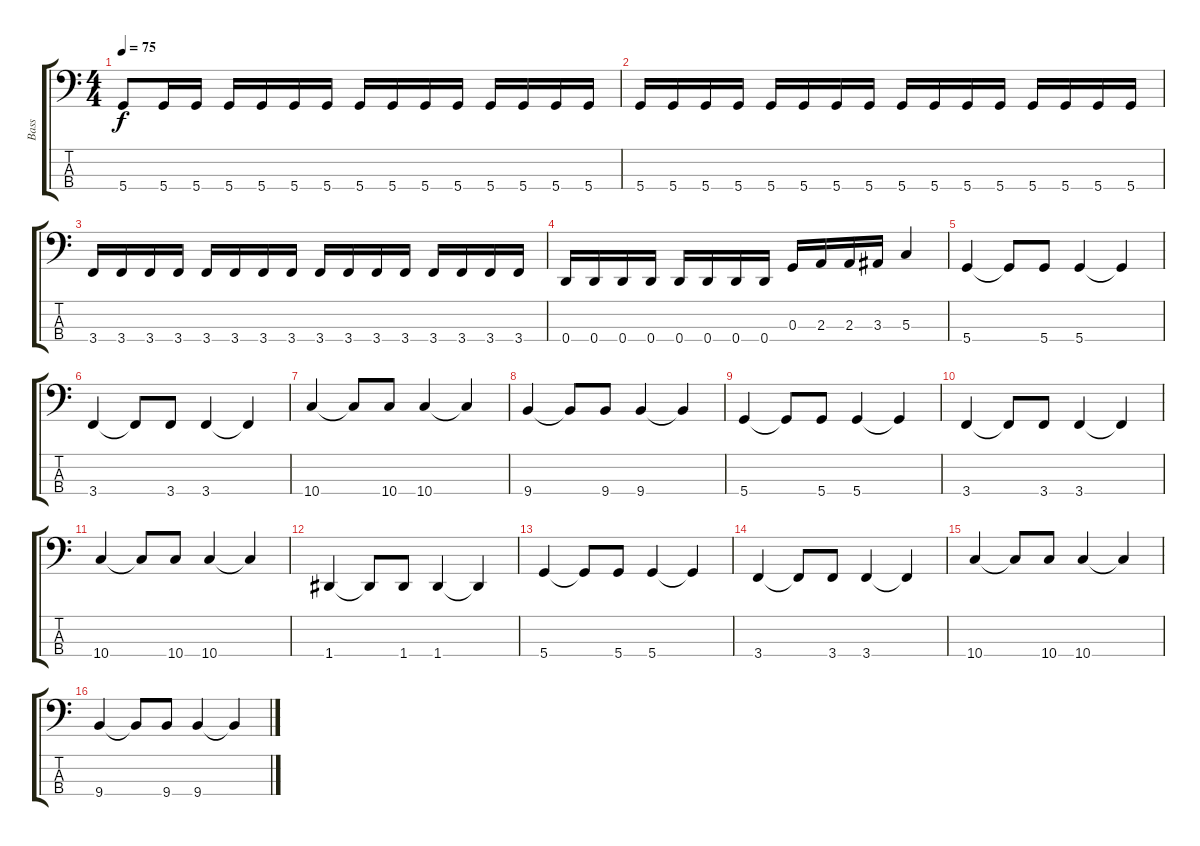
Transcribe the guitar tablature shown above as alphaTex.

\track ("Bass" "Bass") {instrument electricbassfinger}
\staff {score tabs}
\tuning (F2 C2 G1 D1) {hide}
\ts (4 4)
\tempo 75
\clef f4
\ks c
5.4.8{dy f} 5.4.16 5.4.16 5.4.16 5.4.16 5.4.16 5.4.16 5.4.16 5.4.16 5.4.16 5.4.16 5.4.16 5.4.16 5.4.16 5.4.16 |
5.4.16 5.4.16 5.4.16 5.4.16 5.4.16 5.4.16 5.4.16 5.4.16 5.4.16 5.4.16 5.4.16 5.4.16 5.4.16 5.4.16 5.4.16 5.4.16 |
3.4.16 3.4.16 3.4.16 3.4.16 3.4.16 3.4.16 3.4.16 3.4.16 3.4.16 3.4.16 3.4.16 3.4.16 3.4.16 3.4.16 3.4.16 3.4.16 |
0.4.16 0.4.16 0.4.16 0.4.16 0.4.16 0.4.16 0.4.16 0.4.16 0.3.16 2.3.16 2.3.16 3.3.16 5.3.4 |
5.4.4 5.4{t}.8 5.4.8 5.4.4 5.4{t}.4 |
3.4.4 3.4{t}.8 3.4.8 3.4.4 3.4{t}.4 |
10.4.4 10.4{t}.8 10.4.8 10.4.4 10.4{t}.4 |
9.4.4 9.4{t}.8 9.4.8 9.4.4 9.4{t}.4 |
5.4.4 5.4{t}.8 5.4.8 5.4.4 5.4{t}.4 |
3.4.4 3.4{t}.8 3.4.8 3.4.4 3.4{t}.4 |
10.4.4 10.4{t}.8 10.4.8 10.4.4 10.4{t}.4 |
1.4.4 1.4{t}.8 1.4.8 1.4.4 1.4{t}.4 |
5.4.4 5.4{t}.8 5.4.8 5.4.4 5.4{t}.4 |
3.4.4 3.4{t}.8 3.4.8 3.4.4 3.4{t}.4 |
10.4.4 10.4{t}.8 10.4.8 10.4.4 10.4{t}.4 |
9.4.4 9.4{t}.8 9.4.8 9.4.4 9.4{t}.4
